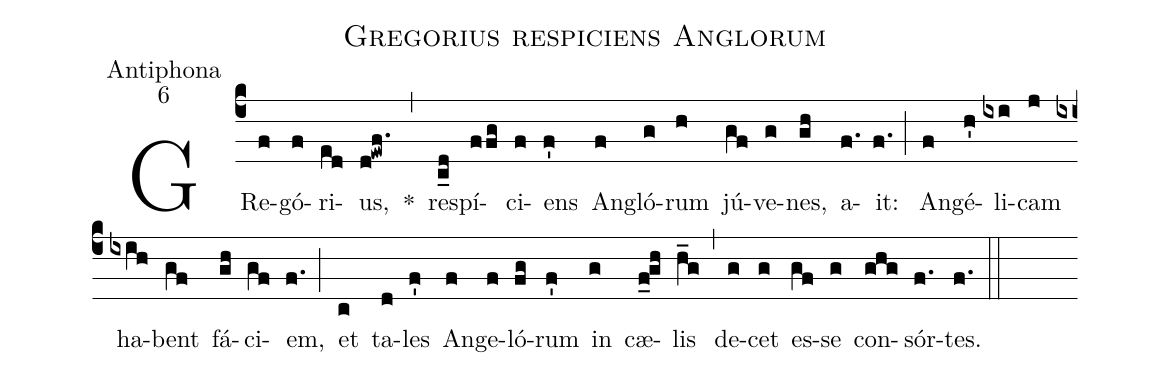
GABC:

name:Gregorius respiciens Anglorum;
office-part:Antiphona;
mode:6;
%%
(c4)GRe(f)gó(f)ri(ed)us,(d!ewf.) *(,) re(c_d)spí(ffg)ci(f)ens(f') An(f)gló(g)rum(h) jú(gf)ve(g)nes,(gh) a(f.)it:(f.) (;) An(f)gé(h')li(ixi)cam(j) ha(ixih)bent(gf) fá(gh)ci(gf)em,(f.) (;) et(c) ta(d)les(f') An(f)ge(f)ló(fg)rum(f') in(g) cæ(f_0!gh)lis(h_g) (,) de(g)cet(g) es(gf)se(g) con(ghg)sór(f.)tes.(f.) (::)
